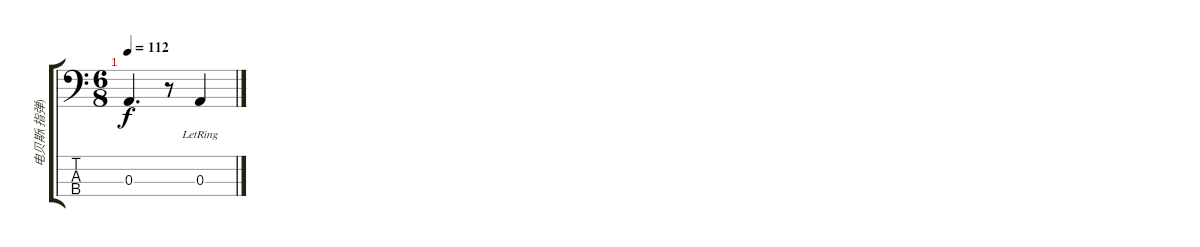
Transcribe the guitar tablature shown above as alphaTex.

\track ("电贝斯(指弹)" "电贝斯(指弹)") {instrument electricbassfinger}
\staff {score tabs}
\tuning (G2 D2 A1 E1) {hide}
\ts (6 8)
\tempo 112
\clef f4
\ks c
0.3.4{d dy f} r.8 0.3{lr}.4
